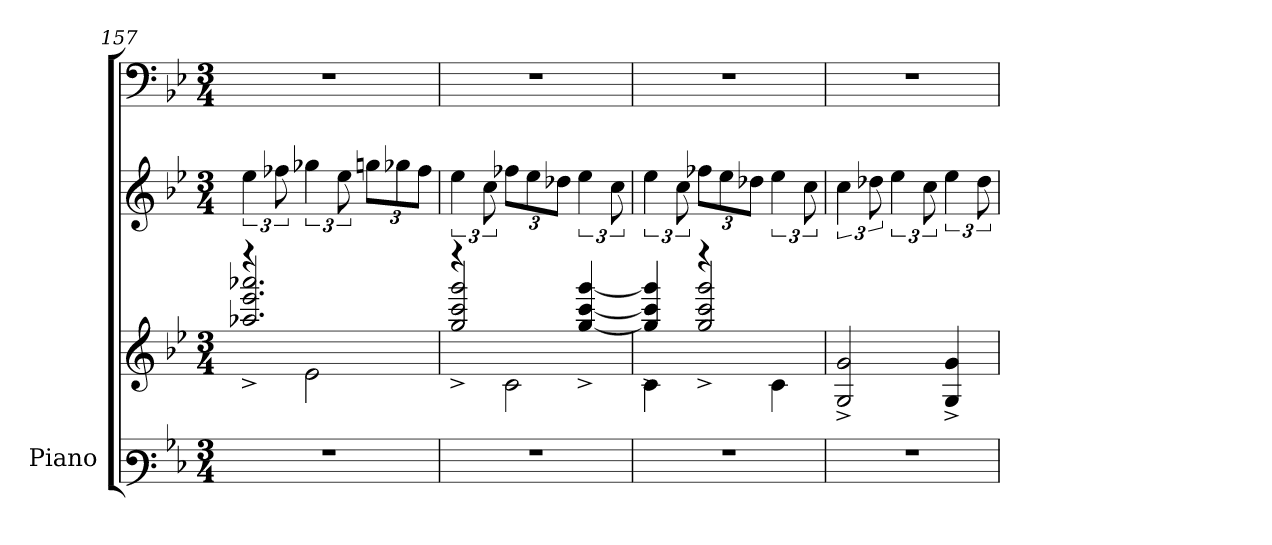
**kern	**kern	**kern	**kern
*part1	*part1	*part1	*part1
*staff4	*staff3	*staff2	*staff1
*I"Piano	*	*	*
*I'Pno.	*	*	*
*clefF3	*clefG2	*clefG2	*clefF4
*k[b-e-]	*k[b-e-]	*k[b-e-]	*k[b-e-]
*M3/4	*M3/4	*M3/4	*M3/4
=157	=157	=157	=157
*	*^	*	*
2.r	4r	2.aa-X/^ 2.eee-/^ 2.aaa-X/^	6ee-\	2.r
.	.	.	12ff-X\	.
.	2e-\	.	6gg-X\	.
.	.	.	12ee-\	.
*	*	*	*Xbrackettup	*
.	.	.	12ggn\L	.
.	.	.	12gg-X\	.
.	.	.	12ff-\J	.
=158	=158	=158	=158	=158
*	*	*	*brackettup	*
2.r	4r	2gg/^ 2ccc/^ 2ggg/^	6ee-\	2.r
.	.	.	12cc\	.
*	*	*	*Xbrackettup	*
.	2c\	.	12ff-X\L	.
.	.	.	12ee-\	.
.	.	.	12dd-X\J	.
*	*	*	*brackettup	*
.	.	[4gg/^ [4ccc/^ [4ggg/^	6ee-\	.
.	.	.	12cc\	.
!!LO:PB:g=z
=159	=159	=159	=159	=159
2.r	4c\	4gg/]^ 4ccc/]^ 4ggg/]^	6ee-\	2.r
.	.	.	12cc\	.
*	*	*	*Xbrackettup	*
.	4r	2gg/^ 2ccc/^ 2ggg/^	12ff-X\L	.
.	.	.	12ee-\	.
.	.	.	12dd-X\J	.
*	*	*	*brackettup	*
.	4c\	.	6ee-\	.
.	.	.	12cc\	.
*	*v	*v	*	*
=160	=160	=160	=160
2.r	2G/^ 2g/^	6cc\	2.r
.	.	12dd-X\	.
.	.	6ee-\	.
.	.	12cc\	.
.	4G/^ 4g/^	6ee-\	.
.	.	12dd-\	.
=	=	=	=
*-	*-	*-	*-
